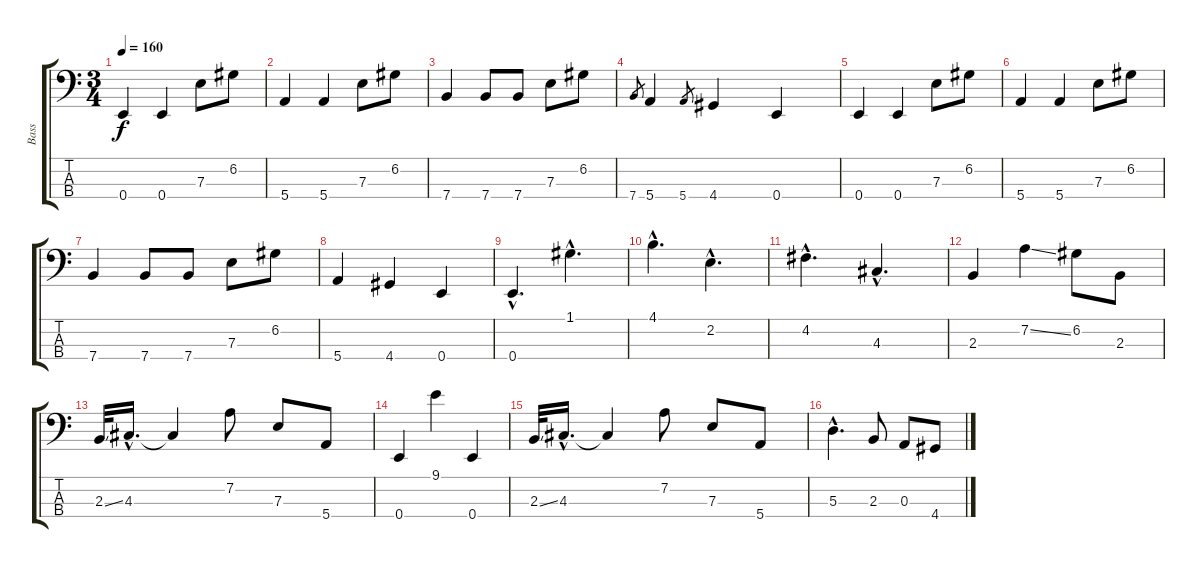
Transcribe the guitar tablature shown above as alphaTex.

\track ("Bass" "Bass") {instrument electricbasspick}
\staff {score tabs}
\tuning (G2 D2 A1 E1) {hide}
\ts (3 4)
\tempo 160
\clef f4
\ks c
0.4.4{dy f} 0.4.4 7.3.8 6.2.8 |
5.4.4 5.4.4 7.3.8 6.2.8 |
7.4.4 7.4.8 7.4.8 7.3.8 6.2.8 |
7.4.8{gr} 5.4.4 5.4.8{gr} 4.4.4 0.4.4 |
0.4.4 0.4.4 7.3.8 6.2.8 |
5.4.4 5.4.4 7.3.8 6.2.8 |
7.4.4 7.4.8 7.4.8 7.3.8 6.2.8 |
5.4.4 4.4.4 0.4.4 |
0.4{hac}.4{d} 1.1{hac}.4{d} |
4.1{hac}.4{d} 2.2{hac}.4{d} |
4.2{hac}.4{d} 4.3{hac}.4{d} |
2.3.4 7.2{ss}.4 6.2.8 2.3.8 |
2.3{ss}.32 4.3{hac}.16{d} 4.3{t}.4 7.2.8 7.3.8 5.4.8 |
0.4.4 9.1.4 0.4.4 |
2.3{ss}.32 4.3{hac}.16{d} 4.3{t}.4 7.2.8 7.3.8 5.4.8 |
5.3{hac}.4{d} 2.3.8 0.3.8 4.4.8
